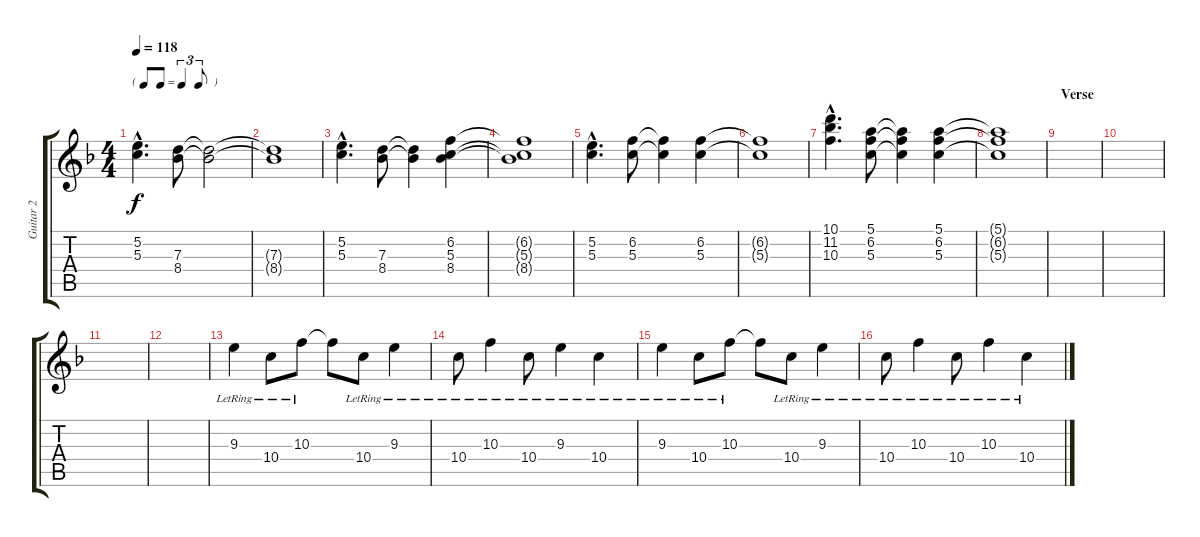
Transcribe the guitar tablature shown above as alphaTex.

\track ("Guitar 2" "Guitar 2") {instrument electricguitarjazz}
\staff {score tabs}
\tuning (E4 B3 G3 D3 A2 E2) {hide}
\ts (4 4)
\tf triplet8th
\tempo 118
\clef g2
\ks f
(5.2{hac} 5.3{hac}).4{d dy f} (7.3 8.4).8 (7.3{t} 8.4{t}).2 |
(7.3{t} 8.4{t}).1 |
(5.2{hac} 5.3{hac}).4{d} (7.3 8.4).8 (7.3{t} 8.4{t}).4 (6.2 5.3 8.4).4 |
(6.2{t} 5.3{t} 8.4{t}).1 |
(5.2{hac} 5.3{hac}).4{d} (6.2 5.3).8 (6.2{t} 5.3{t}).4 (6.2 5.3).4 |
(6.2{t} 5.3{t}).1 |
(10.1{hac} 11.2{hac} 10.3{hac}).4{d} (5.1 6.2 5.3).8 (5.1{t} 6.2{t} 5.3{t}).4 (5.1 6.2 5.3).4 |
(5.1{t} 6.2{t} 5.3{t}).1 |
\section ("" "Verse")
|
|
|
|
9.3{lr}.4 10.4{lr}.8 10.3{lr}.8 10.3{t}.8 10.4{lr}.8 9.3{lr}.4 |
10.4{lr}.8 10.3{lr}.4 10.4{lr}.8 9.3{lr}.4 10.4{lr}.4 |
9.3{lr}.4 10.4{lr}.8 10.3{lr}.8 10.3{t}.8 10.4{lr}.8 9.3{lr}.4 |
10.4{lr}.8 10.3{lr}.4 10.4{lr}.8 10.3{lr}.4 10.4{lr}.4
